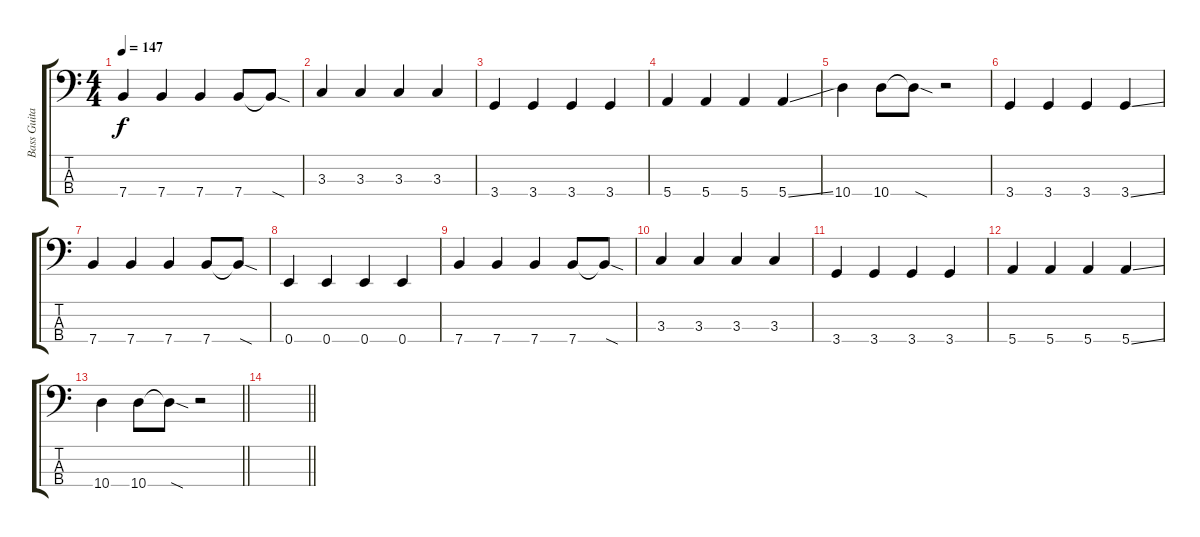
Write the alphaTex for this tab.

\track ("Bass Guitar" "Bass Guita") {instrument electricbassfinger}
\staff {score tabs}
\tuning (G2 D2 A1 E1) {hide}
\ts (4 4)
\tempo 147
\clef f4
\ks c
7.4.4{dy f} 7.4.4 7.4.4 7.4.8 7.4{sod t}.8 |
3.3.4 3.3.4 3.3.4 3.3.4 |
3.4.4 3.4.4 3.4.4 3.4.4 |
5.4.4 5.4.4 5.4.4 5.4{ss}.4 |
10.4.4 10.4.8 10.4{sod t}.8 r.2 |
3.4.4 3.4.4 3.4.4 3.4{ss}.4 |
7.4.4 7.4.4 7.4.4 7.4.8 7.4{sod t}.8 |
0.4.4 0.4.4 0.4.4 0.4.4 |
7.4.4 7.4.4 7.4.4 7.4.8 7.4{sod t}.8 |
3.3.4 3.3.4 3.3.4 3.3.4 |
3.4.4 3.4.4 3.4.4 3.4.4 |
5.4.4 5.4.4 5.4.4 5.4{ss}.4 |
\barLineRight lightlight
10.4.4 10.4.8 10.4{sod t}.8 r.2 |
\barLineRight lightlight
